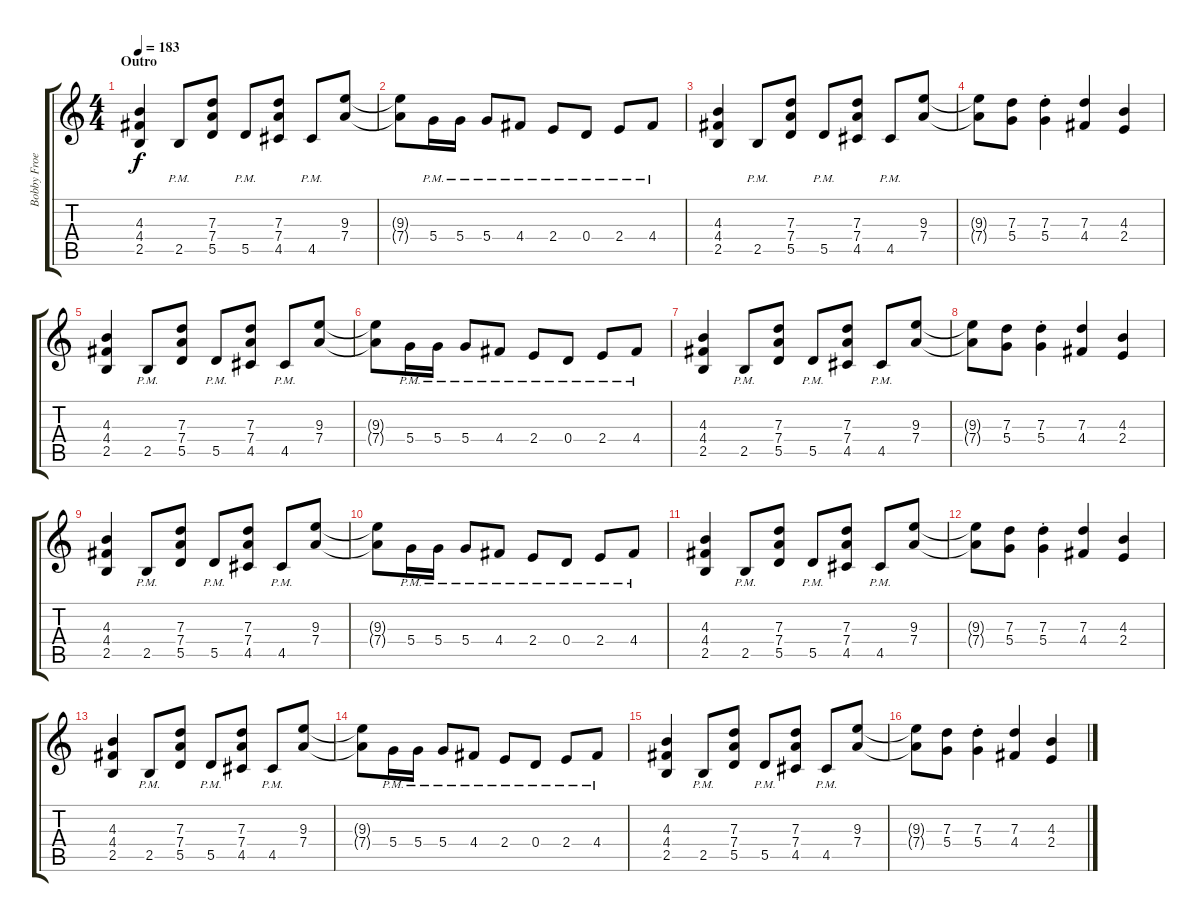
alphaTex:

\track ("Bobby Froese" "Bobby Froe") {instrument distortionguitar}
\staff {score tabs}
\tuning (E4 B3 G3 D3 A2 E2) {hide}
\ts (4 4)
\section ("" "Outro")
\tempo 183
\clef g2
\ks c
(4.3 4.4 2.5).4{dy f} 2.5{pm}.8 (7.3 7.4 5.5).8 5.5{pm}.8 (7.3 7.4 4.5).8 4.5{pm}.8 (9.3 7.4).8 |
(9.3{t} 7.4{t}).8 5.4{pm}.16 5.4{pm}.16 5.4{pm}.8 4.4{pm}.8 2.4{pm}.8 0.4{pm}.8 2.4{pm}.8 4.4{pm}.8 |
(4.3 4.4 2.5).4 2.5{pm}.8 (7.3 7.4 5.5).8 5.5{pm}.8 (7.3 7.4 4.5).8 4.5{pm}.8 (9.3 7.4).8 |
(9.3{t} 7.4{t}).8 (7.3 5.4).8 (7.3{st} 5.4{st}).4 (7.3 4.4).4 (4.3 2.4).4 |
(4.3 4.4 2.5).4 2.5{pm}.8 (7.3 7.4 5.5).8 5.5{pm}.8 (7.3 7.4 4.5).8 4.5{pm}.8 (9.3 7.4).8 |
(9.3{t} 7.4{t}).8 5.4{pm}.16 5.4{pm}.16 5.4{pm}.8 4.4{pm}.8 2.4{pm}.8 0.4{pm}.8 2.4{pm}.8 4.4{pm}.8 |
(4.3 4.4 2.5).4 2.5{pm}.8 (7.3 7.4 5.5).8 5.5{pm}.8 (7.3 7.4 4.5).8 4.5{pm}.8 (9.3 7.4).8 |
(9.3{t} 7.4{t}).8 (7.3 5.4).8 (7.3{st} 5.4{st}).4 (7.3 4.4).4 (4.3 2.4).4 |
(4.3 4.4 2.5).4 2.5{pm}.8 (7.3 7.4 5.5).8 5.5{pm}.8 (7.3 7.4 4.5).8 4.5{pm}.8 (9.3 7.4).8 |
(9.3{t} 7.4{t}).8 5.4{pm}.16 5.4{pm}.16 5.4{pm}.8 4.4{pm}.8 2.4{pm}.8 0.4{pm}.8 2.4{pm}.8 4.4{pm}.8 |
(4.3 4.4 2.5).4 2.5{pm}.8 (7.3 7.4 5.5).8 5.5{pm}.8 (7.3 7.4 4.5).8 4.5{pm}.8 (9.3 7.4).8 |
(9.3{t} 7.4{t}).8 (7.3 5.4).8 (7.3{st} 5.4{st}).4 (7.3 4.4).4 (4.3 2.4).4 |
(4.3 4.4 2.5).4 2.5{pm}.8 (7.3 7.4 5.5).8 5.5{pm}.8 (7.3 7.4 4.5).8 4.5{pm}.8 (9.3 7.4).8 |
(9.3{t} 7.4{t}).8 5.4{pm}.16 5.4{pm}.16 5.4{pm}.8 4.4{pm}.8 2.4{pm}.8 0.4{pm}.8 2.4{pm}.8 4.4{pm}.8 |
(4.3 4.4 2.5).4 2.5{pm}.8 (7.3 7.4 5.5).8 5.5{pm}.8 (7.3 7.4 4.5).8 4.5{pm}.8 (9.3 7.4).8 |
(9.3{t} 7.4{t}).8 (7.3 5.4).8 (7.3{st} 5.4{st}).4 (7.3 4.4).4 (4.3 2.4).4
